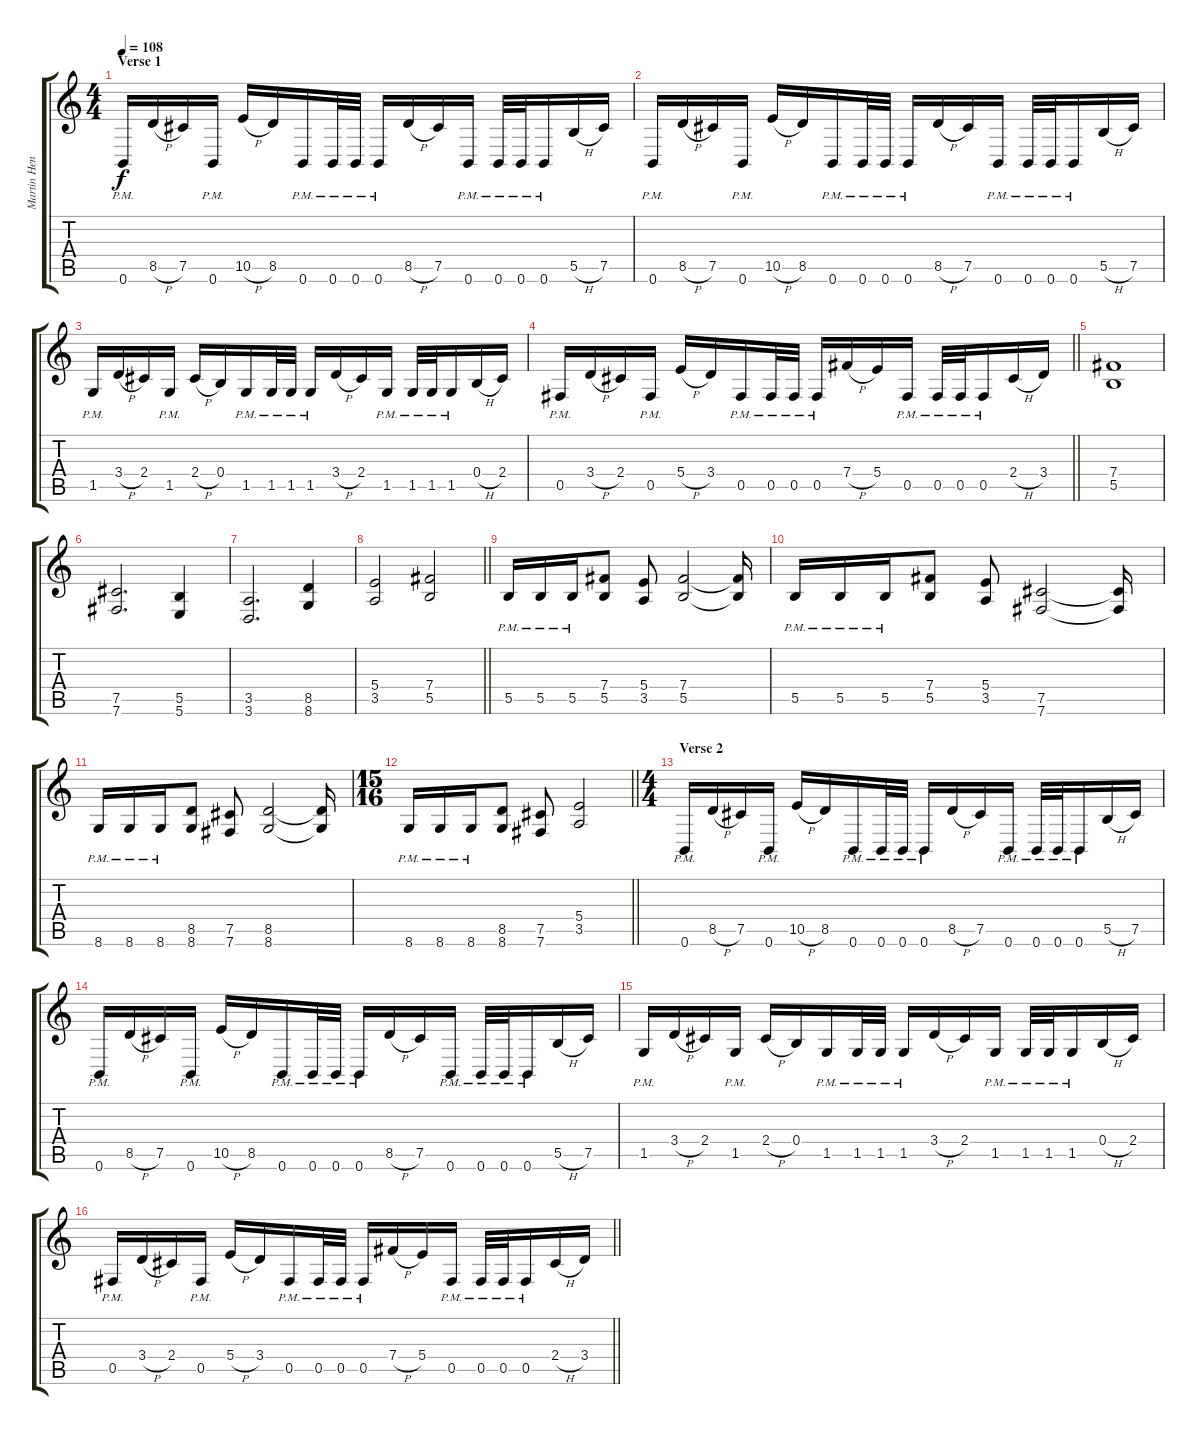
\track ("Martin Henriksson" "Martin Hen") {instrument distortionguitar}
\staff {score tabs}
\tuning (Db4 Ab3 E3 B2 Gb2 B1) {hide}
\ts (4 4)
\section ("" "Verse 1")
\tempo 108
\clef g2
\ks c
0.6{pm}.16{dy f} 8.5{h}.16 7.5.16 0.6{pm}.16 10.5{h}.16 8.5.16 0.6{pm}.16 0.6{pm}.32 0.6{pm}.32 0.6{pm}.16 8.5{h}.16 7.5.16 0.6{pm}.16 0.6{pm}.32 0.6{pm}.32 0.6{pm}.16 5.5{h}.16 7.5.16 |
0.6{pm}.16 8.5{h}.16 7.5.16 0.6{pm}.16 10.5{h}.16 8.5.16 0.6{pm}.16 0.6{pm}.32 0.6{pm}.32 0.6{pm}.16 8.5{h}.16 7.5.16 0.6{pm}.16 0.6{pm}.32 0.6{pm}.32 0.6{pm}.16 5.5{h}.16 7.5.16 |
1.5{pm}.16 3.4{h}.16 2.4.16 1.5{pm}.16 2.4{h}.16 0.4.16 1.5{pm}.16 1.5{pm}.32 1.5{pm}.32 1.5{pm}.16 3.4{h}.16 2.4.16 1.5{pm}.16 1.5{pm}.32 1.5{pm}.32 1.5{pm}.16 0.4{h}.16 2.4.16 |
\barLineRight lightlight
0.5{pm}.16 3.4{h}.16 2.4.16 0.5{pm}.16 5.4{h}.16 3.4.16 0.5{pm}.16 0.5{pm}.32 0.5{pm}.32 0.5{pm}.16 7.4{h}.16 5.4.16 0.5{pm}.16 0.5{pm}.32 0.5{pm}.32 0.5{pm}.16 2.4{h}.16 3.4.16 |
\section ("" "")
(7.4 5.5).1 |
(7.5 7.6).2{d} (5.5 5.6).4 |
(3.5 3.6).2{d} (8.5 8.6).4 |
\barLineRight lightlight
(5.4 3.5).2 (7.4 5.5).2 |
\section ("" "")
5.5{pm}.16 5.5{pm}.16 5.5{pm}.16 (7.4 5.5).8 (5.4 3.5).8 (7.4 5.5).2 (7.4{t} 5.5{t}).16 |
5.5{pm}.16 5.5{pm}.16 5.5{pm}.16 (7.4 5.5).8 (5.4 3.5).8 (7.5 7.6).2 (7.5{t} 7.6{t}).16 |
8.6{pm}.16 8.6{pm}.16 8.6{pm}.16 (8.5 8.6).8 (7.5 7.6).8 (8.5 8.6).2 (8.5{t} 8.6{t}).16 |
\ts (15 16)
\barLineRight lightlight
8.6{pm}.16 8.6{pm}.16 8.6{pm}.16 (8.5 8.6).8 (7.5 7.6).8 (5.4 3.5).2 |
\ts (4 4)
\section ("" "Verse 2")
0.6{pm}.16 8.5{h}.16 7.5.16 0.6{pm}.16 10.5{h}.16 8.5.16 0.6{pm}.16 0.6{pm}.32 0.6{pm}.32 0.6{pm}.16 8.5{h}.16 7.5.16 0.6{pm}.16 0.6{pm}.32 0.6{pm}.32 0.6{pm}.16 5.5{h}.16 7.5.16 |
0.6{pm}.16 8.5{h}.16 7.5.16 0.6{pm}.16 10.5{h}.16 8.5.16 0.6{pm}.16 0.6{pm}.32 0.6{pm}.32 0.6{pm}.16 8.5{h}.16 7.5.16 0.6{pm}.16 0.6{pm}.32 0.6{pm}.32 0.6{pm}.16 5.5{h}.16 7.5.16 |
1.5{pm}.16 3.4{h}.16 2.4.16 1.5{pm}.16 2.4{h}.16 0.4.16 1.5{pm}.16 1.5{pm}.32 1.5{pm}.32 1.5{pm}.16 3.4{h}.16 2.4.16 1.5{pm}.16 1.5{pm}.32 1.5{pm}.32 1.5{pm}.16 0.4{h}.16 2.4.16 |
\barLineRight lightlight
0.5{pm}.16 3.4{h}.16 2.4.16 0.5{pm}.16 5.4{h}.16 3.4.16 0.5{pm}.16 0.5{pm}.32 0.5{pm}.32 0.5{pm}.16 7.4{h}.16 5.4.16 0.5{pm}.16 0.5{pm}.32 0.5{pm}.32 0.5{pm}.16 2.4{h}.16 3.4.16
